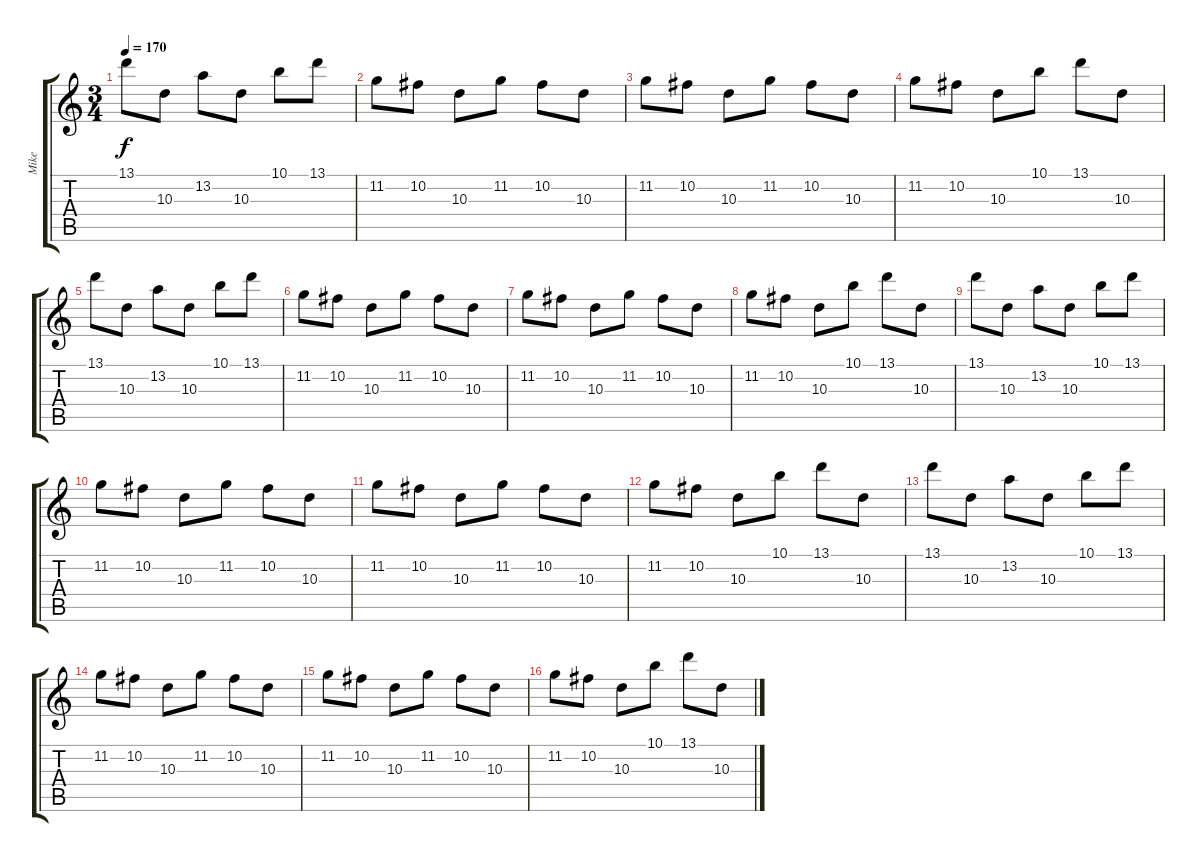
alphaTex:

\track ("Mike" "Mike") {instrument distortionguitar}
\staff {score tabs}
\tuning (Db4 Ab3 E3 B2 Gb2 B1) {hide}
\ts (3 4)
\tempo 170
\clef g2
\ks c
13.1.8{dy f} 10.3.8 13.2.8 10.3.8 10.1.8 13.1.8 |
11.2.8 10.2.8 10.3.8 11.2.8 10.2.8 10.3.8 |
11.2.8 10.2.8 10.3.8 11.2.8 10.2.8 10.3.8 |
11.2.8 10.2.8 10.3.8 10.1.8 13.1.8 10.3.8 |
13.1.8 10.3.8 13.2.8 10.3.8 10.1.8 13.1.8 |
11.2.8 10.2.8 10.3.8 11.2.8 10.2.8 10.3.8 |
11.2.8 10.2.8 10.3.8 11.2.8 10.2.8 10.3.8 |
11.2.8 10.2.8 10.3.8 10.1.8 13.1.8 10.3.8 |
13.1.8 10.3.8 13.2.8 10.3.8 10.1.8 13.1.8 |
11.2.8 10.2.8 10.3.8 11.2.8 10.2.8 10.3.8 |
11.2.8 10.2.8 10.3.8 11.2.8 10.2.8 10.3.8 |
11.2.8 10.2.8 10.3.8 10.1.8 13.1.8 10.3.8 |
13.1.8 10.3.8 13.2.8 10.3.8 10.1.8 13.1.8 |
11.2.8 10.2.8 10.3.8 11.2.8 10.2.8 10.3.8 |
11.2.8 10.2.8 10.3.8 11.2.8 10.2.8 10.3.8 |
11.2.8 10.2.8 10.3.8 10.1.8 13.1.8 10.3.8
